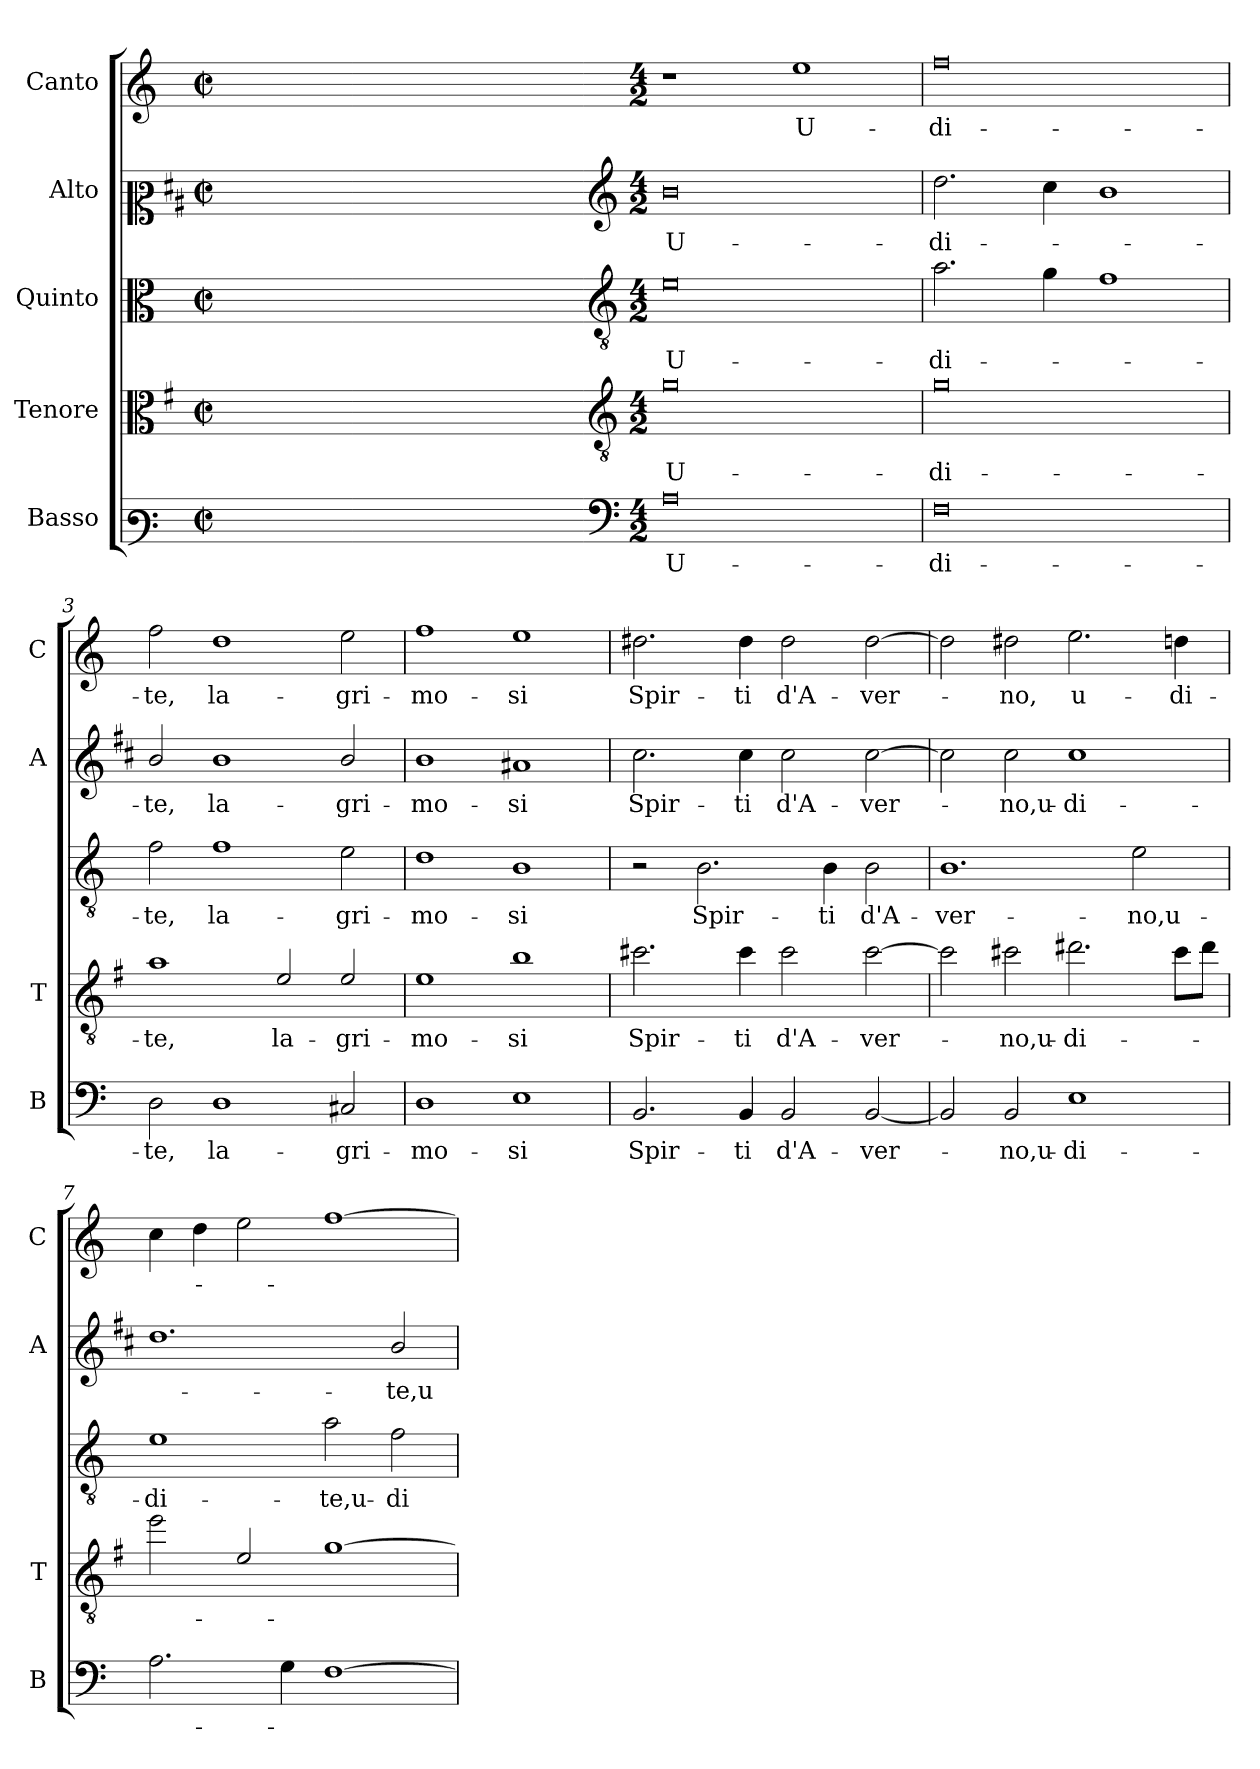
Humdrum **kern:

**kern	**text	**kern	**text	**kern	**text	**kern	**text	**kern	**text
*part5	*part5	*part4	*part4	*part3	*part3	*part2	*part2	*part1	*part1
*staff5	*staff5	*staff4	*staff4	*staff3	*staff3	*staff2	*staff2	*staff1	*staff1
*I"Basso	*	*I"Tenore	*	*I"Quinto	*	*I"Alto	*	*I"Canto	*
*I'B	*	*I'T	*	*	*	*I'A	*	*I'C	*
*clefF3	*	*clefC3	*	*clefC3	*	*clefC2	*	*clefG2	*
*	*	*ITrd4c7	*	*	*	*ITrd1c2	*	*	*
*k[]	*	*k[]	*	*k[]	*	*k[]	*	*k[]	*
*C:	*	*C:	*	*C:	*	*C:	*	*C:	*
*M2/2	*	*M2/2	*	*M2/2	*	*M2/2	*	*M2/2	*
*met(c|)	*	*met(c|)	*	*met(c|)	*	*met(c|)	*	*met(c|)	*
=	=	=	=	=	=	=	=	=	=
1ryy	.	1ryy	.	1ryy	.	1ryy	.	1ryy	.
=1X-	=1X-	=1X-	=1X-	=1X-	=1X-	=1X-	=1X-	=1X-	=1X-
4ryy	.	4ryy	.	4ryy	.	4ryy	.	4ryy	.
4ryy	.	4ryy	.	4ryy	.	4ryy	.	4ryy	.
4ryy	.	4ryy	.	4ryy	.	4ryy	.	4ryy	.
4ryy	.	4ryy	.	4ryy	.	4ryy	.	4ryy	.
=1-	=1-	=1-	=1-	=1-	=1-	=1-	=1-	=1-	=1-
*clefF4	*	*clefGv2	*	*clefGv2	*	*clefG2	*	*	*
*M4/2	*	*M4/2	*	*M4/2	*	*M4/2	*	*M4/2	*
!	!LO:LY:b	!	!LO:LY:b	!	!LO:LY:b	!	!LO:LY:b	!	!
0A	U-	0c	U-	0e	U-	0a	U-	1r	.
!	!	!	!	!	!	!	!	!	!LO:LY:b
.	.	.	.	.	.	.	.	1ee	U-
=2	=2	=2	=2	=2	=2	=2	=2	=2	=2
!	!LO:LY:b	!	!LO:LY:b	!	!LO:LY:b	!	!LO:LY:b	!	!LO:LY:b
0F	-di-	0c	-di-	2.a\	-di-	2.cc\	-di-	0ff	-di-
.	.	.	.	4g\	.	4b\	.	.	.
.	.	.	.	1f	.	1a	.	.	.
=3	=3	=3	=3	=3	=3	=3	=3	=3	=3
!	!LO:LY:b	!	!LO:LY:b	!	!LO:LY:b	!	!LO:LY:b	!	!LO:LY:b
2D\	-te,	1d	-te,	2f\	-te,	2a/	-te,	2ff\	-te,
!	!LO:LY:b	!	!	!	!LO:LY:b	!	!LO:LY:b	!	!LO:LY:b
1D	la-	.	.	1f	la-	1a	la-	1dd	la-
!	!	!	!LO:LY:b	!	!	!	!	!	!
.	.	2A/	la-	.	.	.	.	.	.
!	!LO:LY:b	!	!LO:LY:b	!	!LO:LY:b	!	!LO:LY:b	!	!LO:LY:b
2C#X/	-gri-	2A/	-gri-	2e\	-gri-	2a/	-gri-	2ee\	-gri-
=4	=4	=4	=4	=4	=4	=4	=4	=4	=4
!	!LO:LY:b	!	!LO:LY:b	!	!LO:LY:b	!	!LO:LY:b	!	!LO:LY:b
1D	-mo-	1A	-mo-	1d	-mo-	1a	-mo-	1ff	-mo-
!	!LO:LY:b	!	!LO:LY:b	!	!LO:LY:b	!	!LO:LY:b	!	!LO:LY:b
1E	-si	1e	-si	1B	-si	1g#X	-si	1ee	-si
!!LO:LB:g=z
=5	=5	=5	=5	=5	=5	=5	=5	=5	=5
!	!LO:LY:b	!	!LO:LY:b	!	!	!	!LO:LY:b	!	!LO:LY:b
2.BB/	Spir-	2.f#X\	Spir-	2r	.	2.b\	Spir-	2.dd#X\	Spir-
!	!	!	!	!	!LO:LY:b	!	!	!	!
.	.	.	.	2.B\	Spir-	.	.	.	.
!	!LO:LY:b	!	!LO:LY:b	!	!	!	!LO:LY:b	!	!LO:LY:b
4BB/	-ti	4f#\	-ti	.	.	4b\	-ti	4dd#\	-ti
!	!LO:LY:b	!	!LO:LY:b	!	!	!	!LO:LY:b	!	!LO:LY:b
2BB/	d'A-	2f#\	d'A-	.	.	2b\	d'A-	2dd#\	d'A-
!	!	!	!	!	!LO:LY:b	!	!	!	!
.	.	.	.	4B\	-ti	.	.	.	.
!	!LO:LY:b	!	!LO:LY:b	!	!LO:LY:b	!	!LO:LY:b	!	!LO:LY:b
[2BB/	-ver-	[2f#\	-ver-	2B\	d'A-	[2b\	-ver-	[2dd#\	-ver-
=6	=6	=6	=6	=6	=6	=6	=6	=6	=6
!	!	!	!	!	!LO:LY:b	!	!	!	!
2BB/]	.	2f#\]	.	1.B	-ver-	2b\]	.	2dd#\]	.
!	!LO:LY:b	!	!LO:LY:b	!	!	!	!LO:LY:b	!	!LO:LY:b
2BB/	-no,u-	2f#X\	-no,u-	.	.	2b\	-no,u-	2dd#X\	-no,
!	!LO:LY:b	!	!LO:LY:b	!	!	!	!LO:LY:b	!	!LO:LY:b
1E	-di-	2.g#X\	-di-	.	.	1b	-di-	2.ee\	u-
!	!	!	!	!	!LO:LY:b	!	!	!	!
.	.	.	.	2e\	-no,u-	.	.	.	.
!	!	!	!	!	!	!	!	!	!LO:LY:b
.	.	8f#\L	.	.	.	.	.	4ddn\	-di-
.	.	8g#\J	.	.	.	.	.	.	.
=7	=7	=7	=7	=7	=7	=7	=7	=7	=7
!	!	!	!	!	!LO:LY:b	!	!	!	!
2.A\	.	2a\	.	1e	-di-	1.cc	.	4cc\	.
.	.	.	.	.	.	.	.	4dd\	.
.	.	2A/	.	.	.	.	.	2ee\	.
4G\	.	.	.	.	.	.	.	.	.
!	!	!	!	!	!LO:LY:b	!	!	!	!
[1F	.	[1c	.	2a\	-te,u-	.	.	[1ff	.
!	!	!	!	!	!LO:LY:b	!	!LO:LY:b	!	!
.	.	.	.	2f\	-di-	2a/	-te,u-	.	.
=	=	=	=	=	=	=	=	=	=
*-	*-	*-	*-	*-	*-	*-	*-	*-	*-
